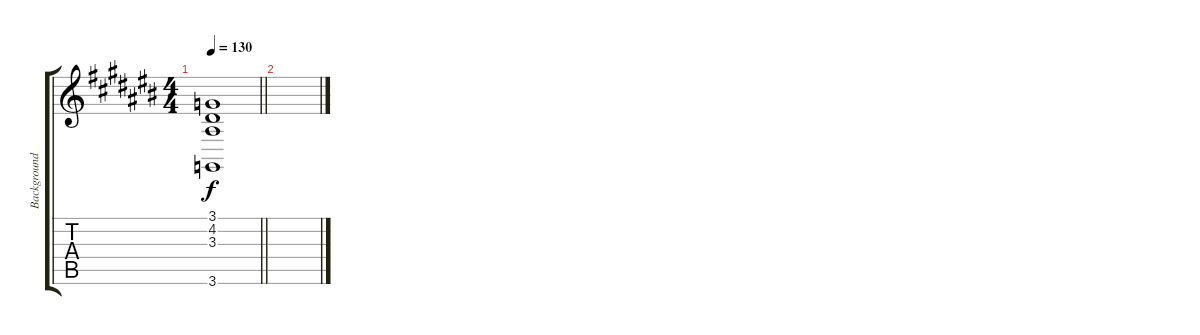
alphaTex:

\track ("Background" "Background") {instrument pad2warm}
\staff {score tabs}
\tuning (E4 B3 G3 D3 A2 E2) {hide}
\ts (4 4)
\tempo 130
\clef g2
\barLineRight lightlight
\ks a#minor
(3.1{t} 4.2{t} 3.3{t} 3.6{t}).1{dy f} |
\section ("" "")
